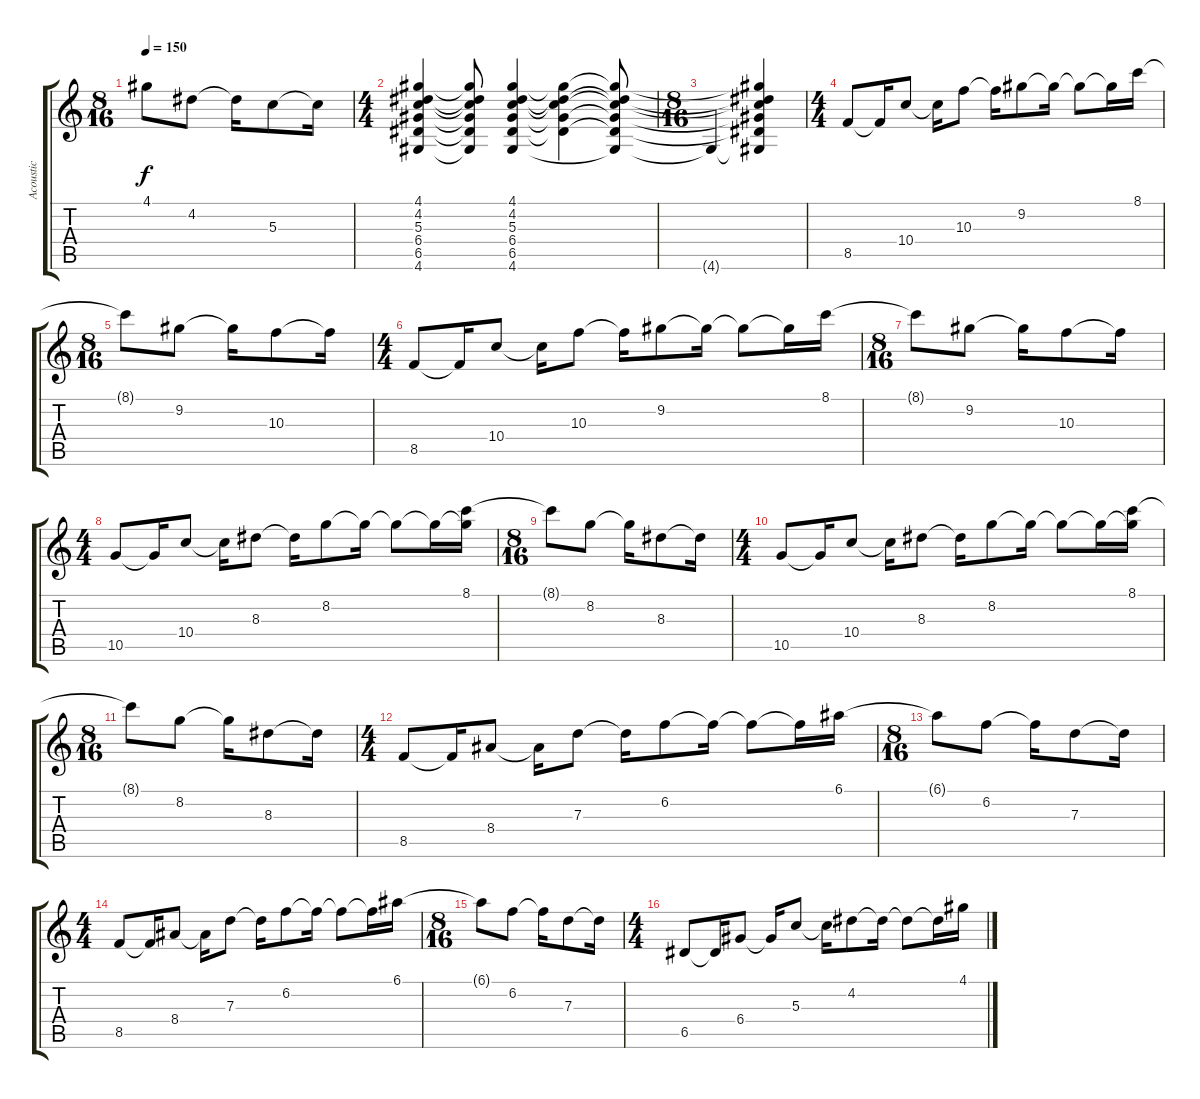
\track ("Acoustic" "Acoustic") {instrument acousticguitarsteel}
\staff {score tabs}
\tuning (E4 B3 G3 D3 A2 E2) {hide}
\ts (8 16)
\tempo 150
\clef g2
\ks c
4.1{t}.8{dy f} 4.2.8 4.2{t}.16 5.3.8 5.3{t}.16 |
\ts (4 4)
(4.1 4.2 5.3 6.4 6.5 4.6).4 (4.1{t} 4.2{t} 5.3{t} 6.4{t} 6.5{t} 4.6{t}).8 (4.1 4.2 5.3 6.4 6.5 4.6).4 (4.1{t} 4.2{t} 5.3{t} 6.4{t} 6.5{t}).4 (4.1{t} 4.2{t} 5.3{t} 6.4{t} 6.5{t} 4.6{t}).8 |
\ts (8 16)
4.6{t}.4 (4.1{t} 4.2{t} 5.3{t} 6.4{t} 6.5{t} 4.6{t}).4 |
\ts (4 4)
8.5.8 8.5{t}.16 10.4.8 10.4{t}.16 10.3.8 10.3{t}.16 9.2.8 9.2{t}.16 9.2{t}.8 9.2{t}.16 8.1.16 |
\ts (8 16)
8.1{t}.8 9.2.8 9.2{t}.16 10.3.8 10.3{t}.16 |
\ts (4 4)
8.5.8 8.5{t}.16 10.4.8 10.4{t}.16 10.3.8 10.3{t}.16 9.2.8 9.2{t}.16 9.2{t}.8 9.2{t}.16 8.1.16 |
\ts (8 16)
8.1{t}.8 9.2.8 9.2{t}.16 10.3.8 10.3{t}.16 |
\ts (4 4)
10.5.8 10.5{t}.16 10.4.8 10.4{t}.16 8.3.8 8.3{t}.16 8.2.8 8.2{t}.16 8.2{t}.8 8.2{t}.16 (8.1 8.2{t}).16 |
\ts (8 16)
8.1{t}.8 8.2.8 8.2{t}.16 8.3.8 8.3{t}.16 |
\ts (4 4)
10.5.8 10.5{t}.16 10.4.8 10.4{t}.16 8.3.8 8.3{t}.16 8.2.8 8.2{t}.16 8.2{t}.8 8.2{t}.16 (8.1 8.2{t}).16 |
\ts (8 16)
8.1{t}.8 8.2.8 8.2{t}.16 8.3.8 8.3{t}.16 |
\ts (4 4)
8.5.8 8.5{t}.16 8.4.8 8.4{t}.16 7.3.8 7.3{t}.16 6.2.8 6.2{t}.16 6.2{t}.8 6.2{t}.16 6.1.16 |
\ts (8 16)
6.1{t}.8 6.2.8 6.2{t}.16 7.3.8 7.3{t}.16 |
\ts (4 4)
8.5.8 8.5{t}.16 8.4.8 8.4{t}.16 7.3.8 7.3{t}.16 6.2.8 6.2{t}.16 6.2{t}.8 6.2{t}.16 6.1.16 |
\ts (8 16)
6.1{t}.8 6.2.8 6.2{t}.16 7.3.8 7.3{t}.16 |
\ts (4 4)
6.5.8 6.5{t}.16 6.4.8 6.4{t}.16 5.3.8 5.3{t}.16 4.2.8 4.2{t}.16 4.2{t}.8 4.2{t}.16 4.1.16
